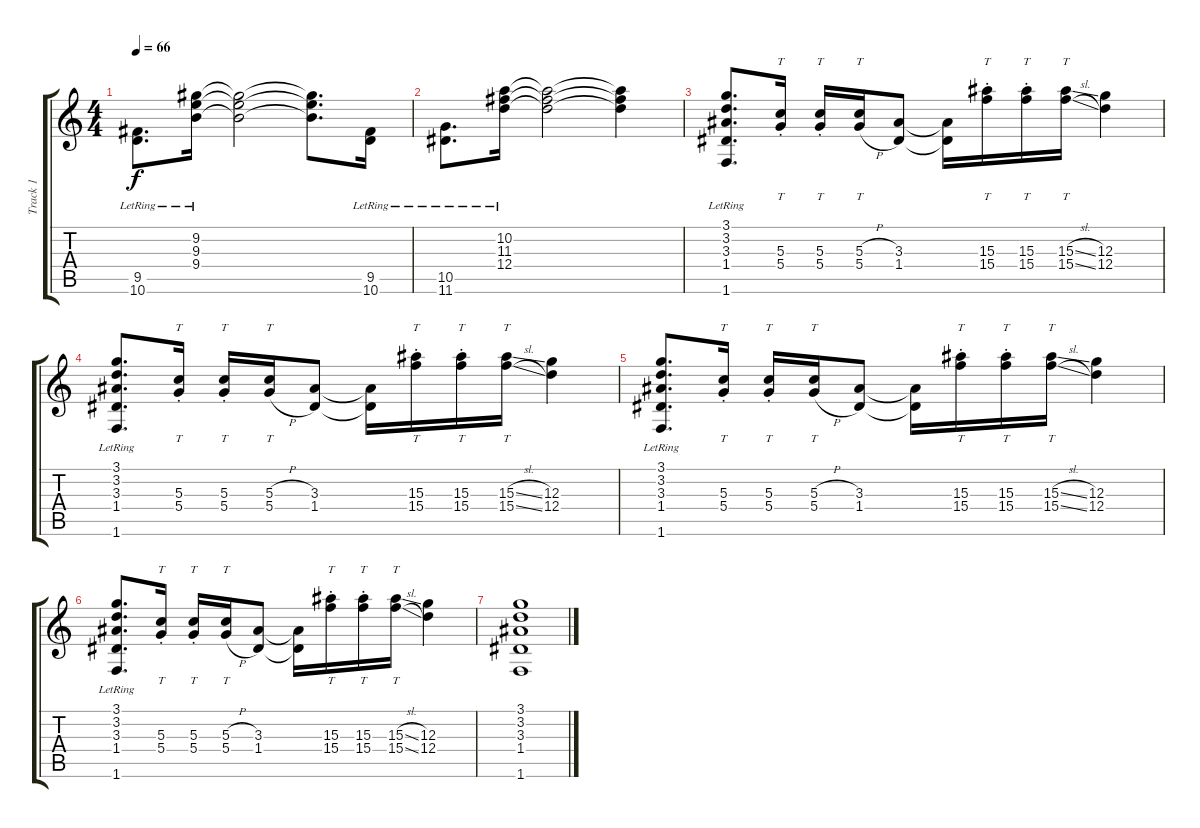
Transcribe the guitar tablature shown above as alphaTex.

\track ("Track 1" "Track 1") {instrument electricguitarjazz}
\staff {score tabs}
\tuning (E4 B3 G3 D3 A2 E2) {hide}
\ts (4 4)
\tempo 66
\clef g2
\ks c
(9.5{lr} 10.6{lr}).8{d dy f} (9.2{lr} 9.3{lr} 9.4{lr}).16 (9.2{t} 9.3{t} 9.4{t}).2 (9.2{t} 9.3{t} 9.4{t}).8{d} (9.5{lr} 10.6{lr}).16 |
(10.5{lr} 11.6{lr}).8{d} (10.2{lr} 11.3{lr} 12.4{lr}).16 (10.2{t} 11.3{t} 12.4{t}).2 (10.2{t} 11.3{t} 12.4{t}).4 |
(3.1{lr} 3.2{lr} 3.3{lr} 1.4{lr} 1.6{lr}).8{d} (5.3{st} 5.4{st}).16{tt} (5.3{st} 5.4{st}).16{tt} (5.3{h} 5.4{h}).16{tt} (3.3 1.4).8 (3.3{t} 1.4{t}).16 (15.3{st} 15.4{st}).16{tt} (15.3{st} 15.4{st}).16{tt} (15.3{sl} 15.4{sl}).16{tt} (12.3 12.4).4 |
(3.1{lr} 3.2{lr} 3.3{lr} 1.4{lr} 1.6{lr}).8{d} (5.3{st} 5.4{st}).16{tt} (5.3{st} 5.4{st}).16{tt} (5.3{h} 5.4{h}).16{tt} (3.3 1.4).8 (3.3{t} 1.4{t}).16 (15.3{st} 15.4{st}).16{tt} (15.3{st} 15.4{st}).16{tt} (15.3{sl} 15.4{sl}).16{tt} (12.3 12.4).4 |
(3.1{lr} 3.2{lr} 3.3{lr} 1.4{lr} 1.6{lr}).8{d} (5.3{st} 5.4{st}).16{tt} (5.3{st} 5.4{st}).16{tt} (5.3{h} 5.4{h}).16{tt} (3.3 1.4).8 (3.3{t} 1.4{t}).16 (15.3{st} 15.4{st}).16{tt} (15.3{st} 15.4{st}).16{tt} (15.3{sl} 15.4{sl}).16{tt} (12.3 12.4).4 |
(3.1{lr} 3.2{lr} 3.3{lr} 1.4{lr} 1.6{lr}).8{d} (5.3{st} 5.4{st}).16{tt} (5.3{st} 5.4{st}).16{tt} (5.3{h} 5.4{h}).16{tt} (3.3 1.4).8 (3.3{t} 1.4{t}).16 (15.3{st} 15.4{st}).16{tt} (15.3{st} 15.4{st}).16{tt} (15.3{sl} 15.4{sl}).16{tt} (12.3 12.4).4 |
(3.1 3.2 3.3 1.4 1.6).1
